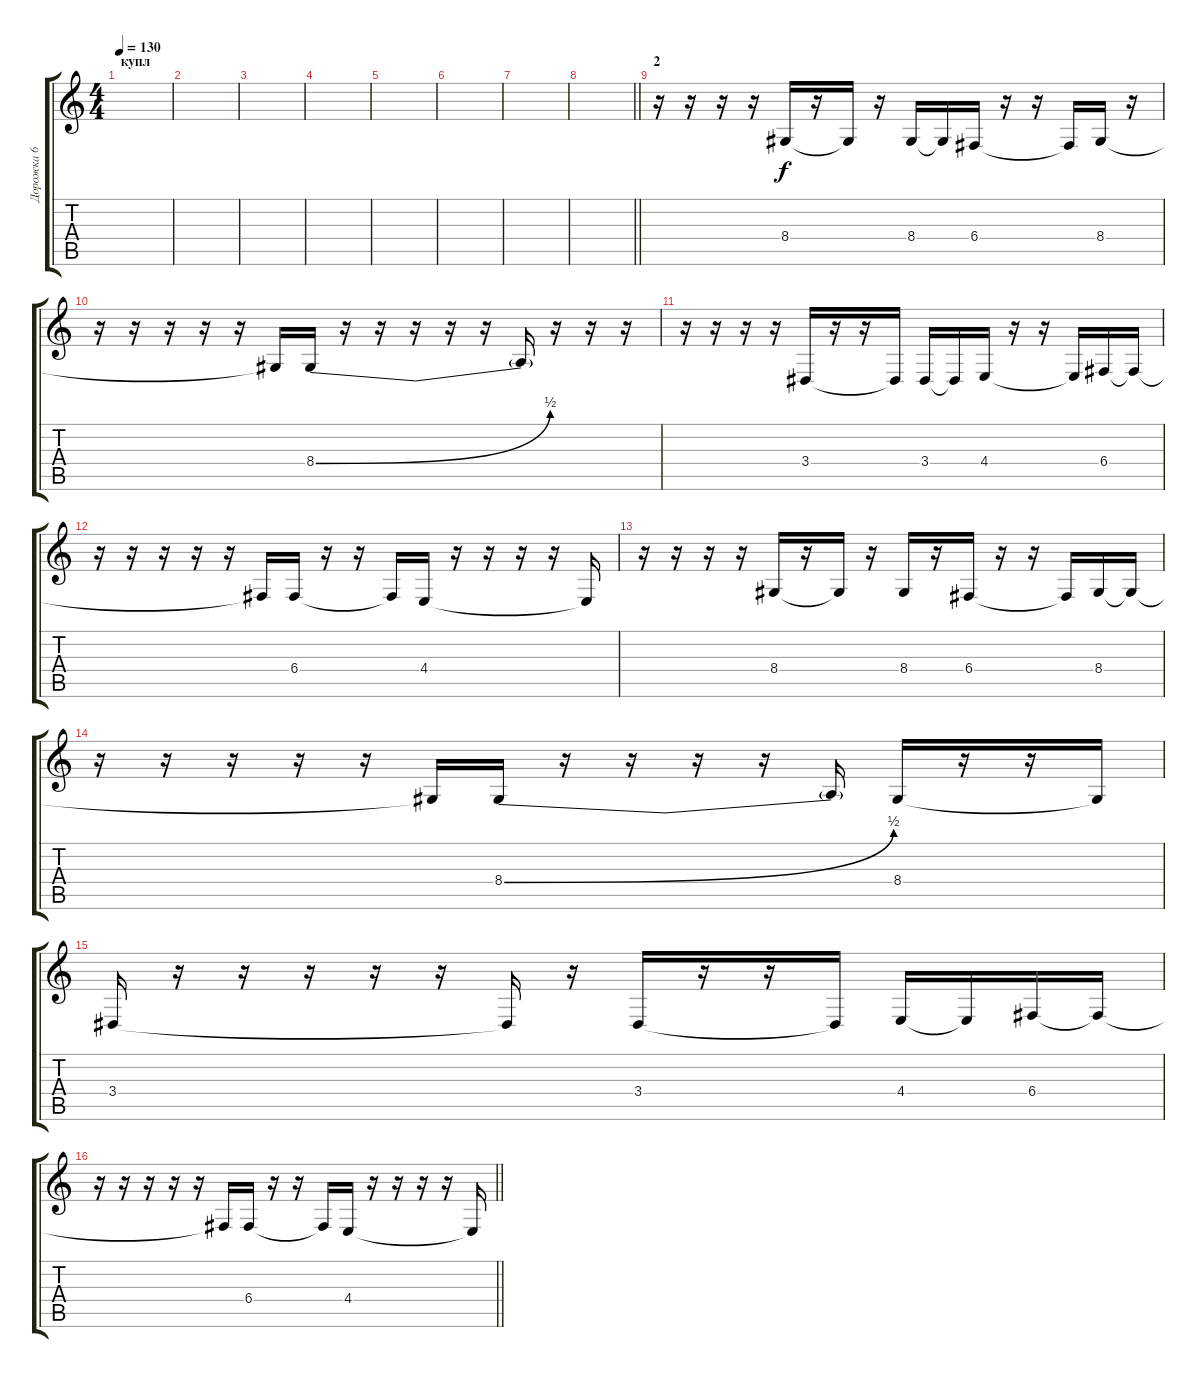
\track ("Дорожка 6" "Дорожка 6") {instrument synthbrass1}
\staff {score tabs}
\tuning (D4 A3 F3 C3 G2 C2) {hide}
\ts (4 4)
\section ("" "купл")
\tempo 130
\clef g2
\ks c
|
|
|
|
|
|
|
\barLineRight lightlight
|
\section ("" "2")
r.16 r.16 r.16 r.16 8.4.16 r.16 8.4{t}.16 r.16 8.4.16 8.4{t}.16 6.4.16 r.16 r.16 6.4{t}.16 8.4.16 r.16 |
r.16 r.16 r.16 r.16 r.16 8.4{t}.16 8.4{be (bend 0 0 60 2)}.16 r.16 r.16 r.16 r.16 r.16 8.4{t}.16 r.16 r.16 r.16 |
r.16 r.16 r.16 r.16 3.4.16 r.16 r.16 3.4{t}.16 3.4.16 3.4{t}.16 4.4.16 r.16 r.16 4.4{t}.16 6.4.16 6.4{t}.16 |
r.16 r.16 r.16 r.16 r.16 6.4{t}.16 6.4.16 r.16 r.16 6.4{t}.16 4.4.16 r.16 r.16 r.16 r.16 4.4{t}.16 |
r.16 r.16 r.16 r.16 8.4.16 r.16 8.4{t}.16 r.16 8.4.16 r.16 6.4.16 r.16 r.16 6.4{t}.16 8.4.16 8.4{t}.16 |
r.16 r.16 r.16 r.16 r.16 8.4{t}.16 8.4{be (bend 0 0 60 2)}.16 r.16 r.16 r.16 r.16 8.4{t}.16 8.4.16 r.16 r.16 8.4{t}.16 |
3.4.16 r.16 r.16 r.16 r.16 r.16 3.4{t}.16 r.16 3.4.16 r.16 r.16 3.4{t}.16 4.4.16 4.4{t}.16 6.4.16 6.4{t}.16 |
\barLineRight lightlight
r.16 r.16 r.16 r.16 r.16 6.4{t}.16 6.4.16 r.16 r.16 6.4{t}.16 4.4.16 r.16 r.16 r.16 r.16 4.4{t}.16
